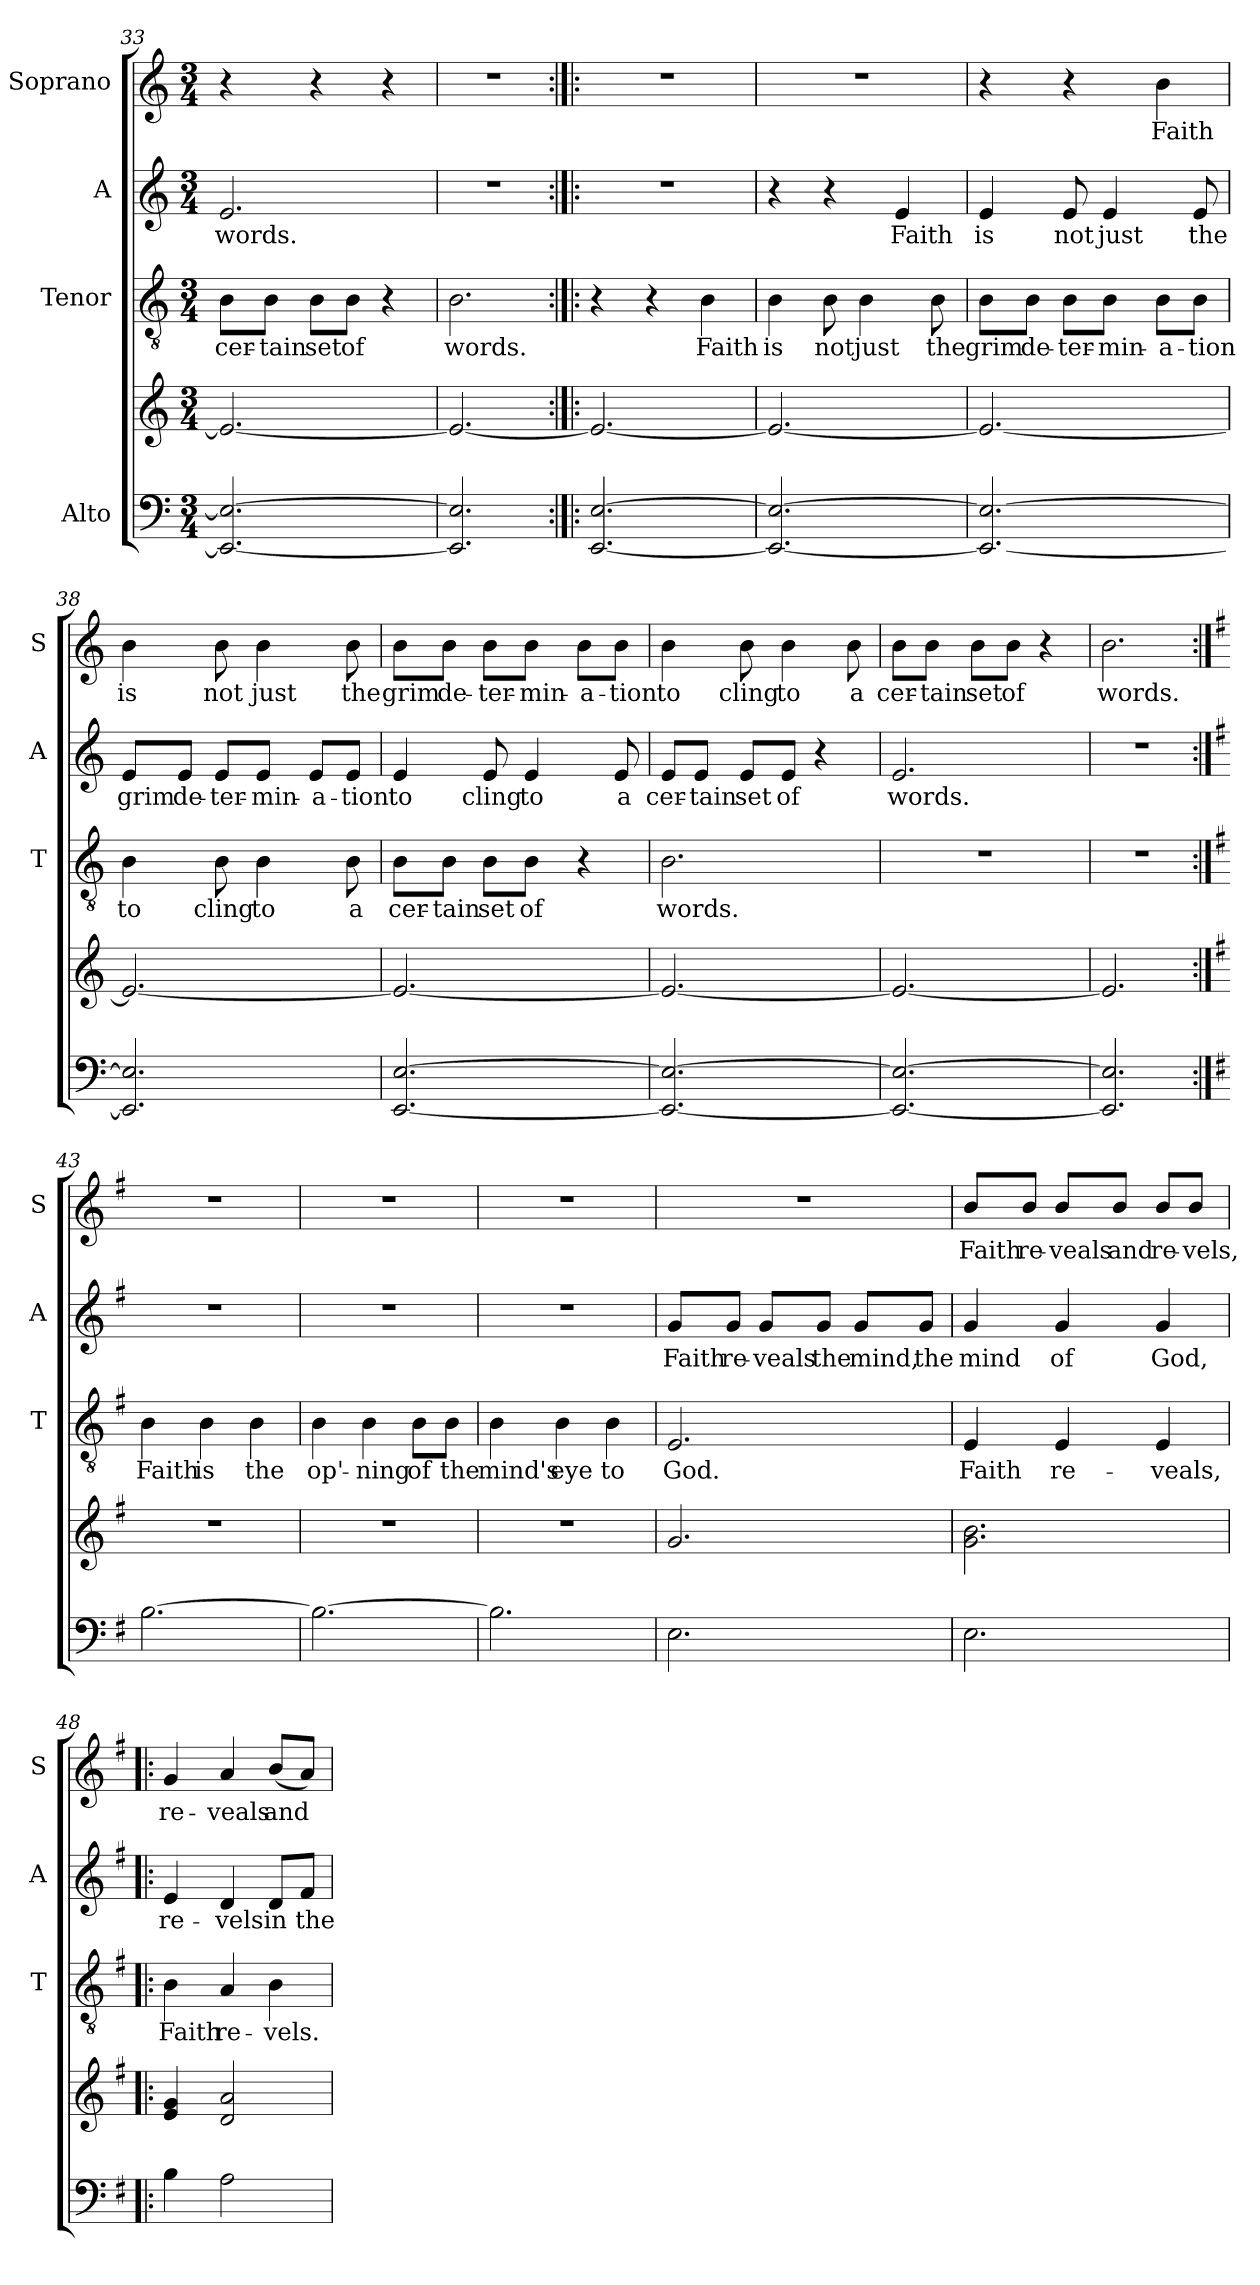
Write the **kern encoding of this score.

**kern	**kern	**kern	**text	**kern	**text	**kern	**text
*part4	*part4	*part3	*part3	*part2	*part2	*part1	*part1
*staff5	*staff4	*staff3	*staff3	*staff2	*staff2	*staff1	*staff1
*I"Alto	*	*I"Tenor	*	*I"A	*	*I"Soprano	*
*	*	*I'T	*	*I'A	*	*I'S	*
*clefF4	*clefG2	*clefGv2	*	*clefG2	*	*clefG2	*
*k[]	*k[]	*k[]	*	*k[]	*	*k[]	*
*C:	*C:	*C:	*	*C:	*	*C:	*
*M3/4	*M3/4	*M3/4	*	*M3/4	*	*M3/4	*
=33	=33	=33	=33	=33	=33	=33	=33
!	!	!	!LO:LY:b	!	!LO:LY:b	!	!
2.EE/_ 2.E/_	2.e/_	8B\L	cer-	2.e/	words.	4r	.
!	!	!	!LO:LY:b:rj	!	!	!	!
.	.	8B\J	-tain	.	.	.	.
!	!	!	!LO:LY:b	!	!	!	!
.	.	8B\L	set	.	.	4r	.
!	!	!	!LO:LY:b	!	!	!	!
.	.	8B\J	of	.	.	.	.
.	.	4r	.	.	.	4r	.
=34	=34	=34	=34	=34	=34	=34	=34
!	!	!	!LO:LY:b	!LO:N:vis=1	!	!LO:N:vis=1	!
2.EE/] 2.E/]	2.e/_	2.B\	words.	2.r	.	2.r	.
!!LO:LB:g=z
=35:|!|:	=35:|!|:	=35:|!|:	=35:|!|:	=35:|!|:	=35:|!|:	=35:|!|:	=35:|!|:
!	!	!	!	!LO:N:vis=1	!	!LO:N:vis=1	!
[<2.EE/ [>2.E/	2.e/_	4r	.	2.r	.	2.r	.
.	.	4r	.	.	.	.	.
!	!	!	!LO:LY:b	!	!	!	!
.	.	4B\	Faith	.	.	.	.
=36	=36	=36	=36	=36	=36	=36	=36
!	!	!	!LO:LY:b	!	!	!LO:N:vis=1	!
2.EE/_ 2.E/_	2.e/_	4B\	is	4r	.	2.r	.
!	!	!	!LO:LY:b	!	!	!	!
.	.	8B\	not	4r	.	.	.
!	!	!	!LO:LY:b	!	!	!	!
.	.	4B\	just	.	.	.	.
!	!	!	!	!	!LO:LY:b	!	!
.	.	.	.	4e/	Faith	.	.
!	!	!	!LO:LY:b	!	!	!	!
.	.	8B\	the	.	.	.	.
=37	=37	=37	=37	=37	=37	=37	=37
!	!	!	!LO:LY:b	!	!LO:LY:b	!	!
2.EE/_ 2.E/_	2.e/_	8B\L	grim	4e/	is	4r	.
!	!	!	!LO:LY:b	!	!	!	!
.	.	8B\J	de-	.	.	.	.
!	!	!	!LO:LY:b	!	!LO:LY:b	!	!
.	.	8B\L	-ter-	8e/	not	4r	.
!	!	!	!LO:LY:b	!	!LO:LY:b	!	!
.	.	8B\J	-min-	4e/	just	.	.
!	!	!	!LO:LY:b	!	!	!	!LO:LY:b
.	.	8B\L	-a-	.	.	4b\	Faith
!	!	!	!LO:LY:b	!	!LO:LY:b	!	!
.	.	8B\J	-tion	8e/	the	.	.
=38	=38	=38	=38	=38	=38	=38	=38
!	!	!	!LO:LY:b	!	!LO:LY:b	!	!LO:LY:b
2.EE/] 2.E/]	2.e/_	4B\	to	8e/L	grim	4b\	is
!	!	!	!	!	!LO:LY:b	!	!
.	.	.	.	8e/J	de-	.	.
!	!	!	!LO:LY:b	!	!LO:LY:b	!	!LO:LY:b
.	.	8B\	cling	8e/L	-ter-	8b\	not
!	!	!	!LO:LY:b	!	!LO:LY:b	!	!LO:LY:b
.	.	4B\	to	8e/J	-min-	4b\	just
!	!	!	!	!	!LO:LY:b	!	!
.	.	.	.	8e/L	-a-	.	.
!	!	!	!LO:LY:b:rj	!	!LO:LY:b	!	!LO:LY:b
.	.	8B\	a	8e/J	-tion	8b\	the
!!LO:PB:g=z
=39	=39	=39	=39	=39	=39	=39	=39
!	!	!	!LO:LY:b	!	!LO:LY:b	!	!LO:LY:b
[<2.EE/ [>2.E/	2.e/_	8B\L	cer-	4e/	to	8b\L	grim
!	!	!	!LO:LY:b:rj	!	!	!	!LO:LY:b
.	.	8B\J	-tain	.	.	8b\J	de-
!	!	!	!LO:LY:b	!	!LO:LY:b	!	!LO:LY:b
.	.	8B\L	set	8e/	cling	8b\L	-ter-
!	!	!	!LO:LY:b	!	!LO:LY:b	!	!LO:LY:b
.	.	8B\J	of	4e/	to	8b\J	-min-
!	!	!	!	!	!	!	!LO:LY:b
.	.	4r	.	.	.	8b\L	-a-
!	!	!	!	!	!LO:LY:b:rj	!	!LO:LY:b
.	.	.	.	8e/	a	8b\J	-tion
=40	=40	=40	=40	=40	=40	=40	=40
!	!	!	!LO:LY:b	!	!LO:LY:b	!	!LO:LY:b
2.EE/_ 2.E/_	2.e/_	2.B\	words.	8e/L	cer-	4b\	to
!	!	!	!	!	!LO:LY:b:rj	!	!
.	.	.	.	8e/J	-tain	.	.
!	!	!	!	!	!LO:LY:b	!	!LO:LY:b
.	.	.	.	8e/L	set	8b\	cling
!	!	!	!	!	!LO:LY:b	!	!LO:LY:b
.	.	.	.	8e/J	of	4b\	to
.	.	.	.	4r	.	.	.
!	!	!	!	!	!	!	!LO:LY:b:rj
.	.	.	.	.	.	8b\	a
=41	=41	=41	=41	=41	=41	=41	=41
!	!	!LO:N:vis=1	!	!	!LO:LY:b	!	!LO:LY:b
2.EE/_ 2.E/_	2.e/_	2.r	.	2.e/	words.	8b\L	cer-
!	!	!	!	!	!	!	!LO:LY:b:rj
.	.	.	.	.	.	8b\J	-tain
!	!	!	!	!	!	!	!LO:LY:b
.	.	.	.	.	.	8b\L	set
!	!	!	!	!	!	!	!LO:LY:b
.	.	.	.	.	.	8b\J	of
.	.	.	.	.	.	4r	.
=42	=42	=42	=42	=42	=42	=42	=42
!	!	!LO:N:vis=1	!	!LO:N:vis=1	!	!	!LO:LY:b
2.EE/] 2.E/]	2.e/]	2.r	.	2.r	.	2.b\	words.
!!LO:LB:g=z
=43:|!	=43:|!	=43:|!	=43:|!	=43:|!	=43:|!	=43:|!	=43:|!
*k[f#]	*k[f#]	*k[f#]	*	*k[f#]	*	*k[f#]	*
*G:	*G:	*G:	*	*G:	*	*G:	*
!	!LO:N:vis=1	!	!LO:LY:b	!LO:N:vis=1	!	!LO:N:vis=1	!
[>2.B\	2.r	4B\	Faith	2.r	.	2.r	.
!	!	!	!LO:LY:b	!	!	!	!
.	.	4B\	is	.	.	.	.
!	!	!	!LO:LY:b	!	!	!	!
.	.	4B\	the	.	.	.	.
=44	=44	=44	=44	=44	=44	=44	=44
!	!LO:N:vis=1	!	!LO:LY:b	!LO:N:vis=1	!	!LO:N:vis=1	!
2.B\_	2.r	4B\	op'-	2.r	.	2.r	.
!	!	!	!LO:LY:b	!	!	!	!
.	.	4B\	-ning	.	.	.	.
!	!	!	!LO:LY:b	!	!	!	!
.	.	8B\L	of	.	.	.	.
!	!	!	!LO:LY:b	!	!	!	!
.	.	8B\J	the	.	.	.	.
=45	=45	=45	=45	=45	=45	=45	=45
!	!LO:N:vis=1	!	!LO:LY:b	!LO:N:vis=1	!	!LO:N:vis=1	!
2.B\]	2.r	4B\	mind's	2.r	.	2.r	.
!	!	!	!LO:LY:b	!	!	!	!
.	.	4B\	eye	.	.	.	.
!	!	!	!LO:LY:b	!	!	!	!
.	.	4B\	to	.	.	.	.
=46	=46	=46	=46	=46	=46	=46	=46
!	!	!	!LO:LY:b	!	!LO:LY:b	!LO:N:vis=1	!
2.E\	2.g/	2.E/	God.	8g/L	Faith	2.r	.
!	!	!	!	!	!LO:LY:b	!	!
.	.	.	.	8g/J	re-	.	.
!	!	!	!	!	!LO:LY:b	!	!
.	.	.	.	8g/L	-veals	.	.
!	!	!	!	!	!LO:LY:b	!	!
.	.	.	.	8g/J	the	.	.
!	!	!	!	!	!LO:LY:b	!	!
.	.	.	.	8g/L	mind,	.	.
!	!	!	!	!	!LO:LY:b	!	!
.	.	.	.	8g/J	the	.	.
!!LO:PB:g=z
=47	=47	=47	=47	=47	=47	=47	=47
!	!	!	!LO:LY:b	!	!LO:LY:b	!	!LO:LY:b
2.E\	2.g\ 2.b\	4E/	Faith	4g/	mind	8b/L	Faith
!	!	!	!	!	!	!	!LO:LY:b
.	.	.	.	.	.	8b/J	re-
!	!	!	!LO:LY:b	!	!LO:LY:b	!	!LO:LY:b
.	.	4E/	re-	4g/	of	8b/L	-veals
!	!	!	!	!	!	!	!LO:LY:b
.	.	.	.	.	.	8b/J	and
!	!	!	!LO:LY:b	!	!LO:LY:b	!	!LO:LY:b
.	.	4E/	-veals,	4g/	God,	8b/L	re-
!	!	!	!	!	!	!	!LO:LY:b
.	.	.	.	.	.	8b/J	-vels,
=48!|:	=48!|:	=48!|:	=48!|:	=48!|:	=48!|:	=48!|:	=48!|:
!	!	!	!LO:LY:b	!	!LO:LY:b	!	!LO:LY:b
4B\	4e/ 4g/	4B\	Faith	4e/	re-	4g/	re-
!	!	!	!LO:LY:b	!	!LO:LY:b	!	!LO:LY:b
2A\	2d/ 2a/	4A/	re-	4d/	-vels	4a/	-veals
!	!	!	!LO:LY:b	!	!LO:LY:b	!	!LO:LY:b
.	.	4B\	-vels.	8d/L	in	(<8b/L	and
!	!	!	!	!	!LO:LY:b	!	!
.	.	.	.	8f#/J	the	8a/J)	.
=	=	=	=	=	=	=	=
*-	*-	*-	*-	*-	*-	*-	*-
